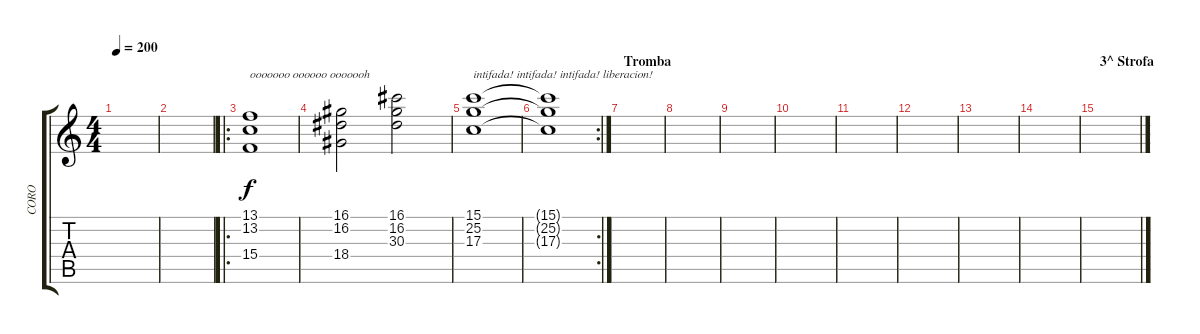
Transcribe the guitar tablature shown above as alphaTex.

\track ("CORO" "CORO") {instrument voiceoohs}
\staff {score tabs}
\tuning (E4 B3 G3 D3 A2 E2) {hide}
\ts (4 4)
\tempo 200
\clef g2
\ks c
|
|
\ro
(13.1 13.2 15.4).1{txt "ooooooo oooooo ooooooh"} |
(16.1 16.2 18.4).2 (16.1 16.2 30.3).2 |
(15.1 25.2 17.3).1{txt "intifada! intifada! intifada! liberacion!"} |
\rc 2
(15.1{t} 25.2{t} 17.3{t}).1 |
\section ("" "Tromba")
|
|
|
|
|
|
|
|
\section ("" "3^ Strofa")
